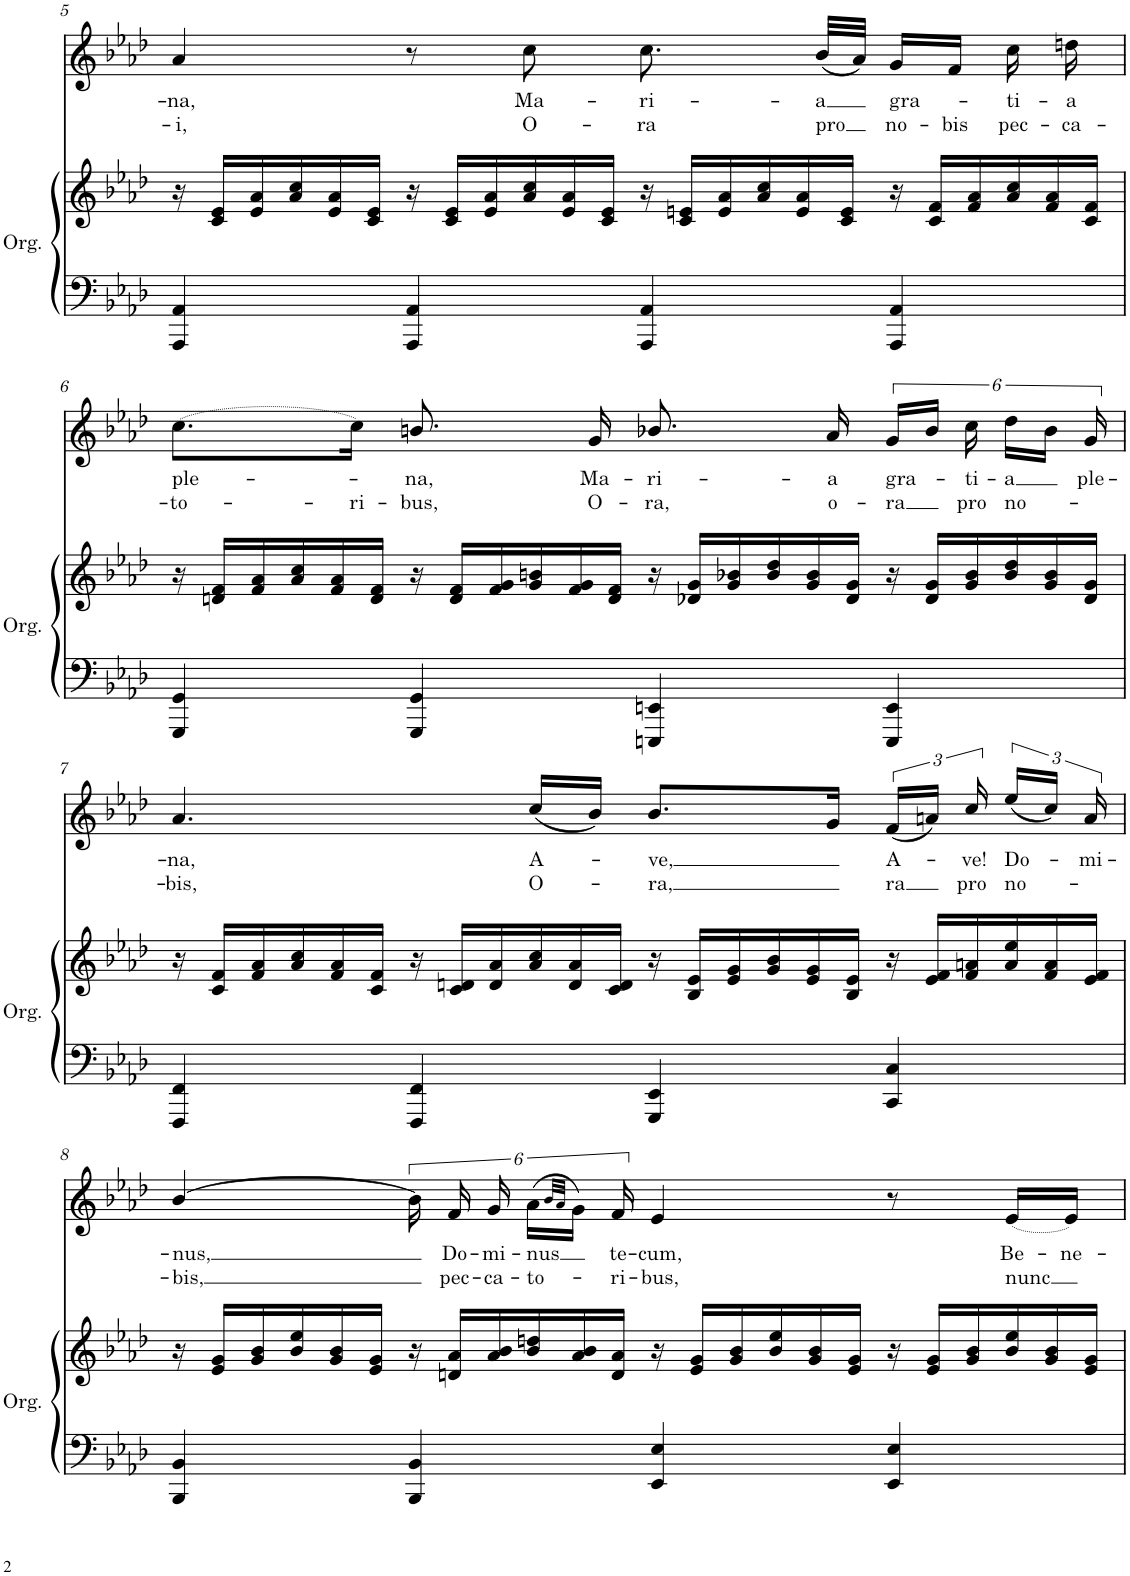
**kern	**kern	**kern	**text	**text
*part2	*part2	*part1	*part1	*part1
*staff3	*staff2	*staff1	*staff1	*staff1
*I"Pipe Organ	*	*I"Voice	*	*
*I'Org.	*	*	*	*
!!LO:PB:g=z
*clefF4	*clefG2	*clefG2	*	*
*k[b-e-a-d-]	*k[b-e-a-d-]	*k[b-e-a-d-]	*	*
*M4/4	*M4/4	*M4/4	*	*
*	*Xtuplet	*	*	*
=5	=5	=5	=5	=5
!	!	!	!LO:LY:b	!LO:LY:b
4AAA-/ 4AA-/	24r	4a-/	-na,	-i,
.	24c/ 24e-/LL	.	.	.
.	24e-/ 24a-/	.	.	.
.	24a-/ 24cc/	.	.	.
.	24e-/ 24a-/	.	.	.
.	24c/ 24e-/JJ	.	.	.
4AAA-/ 4AA-/	24r	8r	.	.
.	24c/ 24e-/LL	.	.	.
.	24e-/ 24a-/	.	.	.
!	!	!	!LO:LY:b	!LO:LY:b
.	24a-/ 24cc/	8cc\	Ma-	O-
.	24e-/ 24a-/	.	.	.
.	24c/ 24e-/JJ	.	.	.
!	!	!	!LO:LY:b	!LO:LY:b
4AAA-/ 4AA-/	24r	8.cc\	-ri-	-ra
.	24c/ 24en/LL	.	.	.
.	24e/ 24a-/	.	.	.
.	24a-/ 24cc/	.	.	.
.	24e/ 24a-/	.	.	.
!	!	!	!LO:LY:b	!LO:LY:b
.	.	(32b-/LLL	-a	pro
.	24c/ 24e/JJ	.	.	.
.	.	32a-/JJJ)	.	.
!	!	!	!LO:LY:b	!LO:LY:b
4AAA-/ 4AA-/	24r	16g/LL	gra-	no-
.	24c/ 24f/LL	.	.	.
!	!	!	!	!LO:LY:b
.	.	16f/JJ	.	-bis
.	24f/ 24a-/	.	.	.
!	!	!	!LO:LY:b	!LO:LY:b
.	24a-/ 24cc/	16cc\	-ti-	pec-
.	24f/ 24a-/	.	.	.
!	!	!	!LO:LY:b	!LO:LY:b
.	.	16ddn\	-a	-ca-
.	24c/ 24f/JJ	.	.	.
!!LO:LB:g=z
=6	=6	=6	=6	=6
!	!	!LO:T:dot	!LO:LY:b	!LO:LY:b
4GGG/ 4GG/	24r	[8.cc\L	ple-	-to-
.	24dn/ 24f/LL	.	.	.
.	24f/ 24a-/	.	.	.
.	24a-/ 24cc/	.	.	.
.	24f/ 24a-/	.	.	.
!	!	!	!	!LO:LY:b
.	.	16cc\Jk]	.	-ri-
.	24d/ 24f/JJ	.	.	.
!	!	!	!LO:LY:b	!LO:LY:b
4GGG/ 4GG/	24r	8.bn/	-na,	-bus,
.	24d/ 24f/LL	.	.	.
.	24f/ 24g/	.	.	.
.	24g/ 24bn/	.	.	.
.	24f/ 24g/	.	.	.
!	!	!	!LO:LY:b	!LO:LY:b
.	.	16g/	Ma-	O-
.	24d/ 24f/JJ	.	.	.
!	!	!	!LO:LY:b	!LO:LY:b
4EEEn/ 4EEn/	24r	8.b-X/	-ri-	-ra,
.	24d-X/ 24g/LL	.	.	.
.	24g/ 24b-X/	.	.	.
.	24b-/ 24dd-/	.	.	.
.	24g/ 24b-/	.	.	.
!	!	!	!LO:LY:b	!LO:LY:b
.	.	16a-/	-a	o-
.	24d-/ 24g/JJ	.	.	.
!	!	!	!LO:LY:b	!LO:LY:b
4EEE/ 4EE/	24r	24g/LL	gra-	-ra
.	24d-/ 24g/LL	24b-/JJ	.	.
!	!	!	!LO:LY:b	!LO:LY:b
.	24g/ 24b-/	24cc\	-ti-	pro
!	!	!	!LO:LY:b	!LO:LY:b
.	24b-/ 24dd-/	24dd-\LL	-a	no-
.	24g/ 24b-/	24b-\JJ	.	.
!	!	!	!LO:LY:b	!
.	24d-/ 24g/JJ	24g/	ple-	.
!!LO:LB:g=z
=7	=7	=7	=7	=7
!	!	!	!LO:LY:b	!LO:LY:b
4FFF/ 4FF/	24r	4.a-/	-na,	-bis,
.	24c/ 24f/LL	.	.	.
.	24f/ 24a-/	.	.	.
.	24a-/ 24cc/	.	.	.
.	24f/ 24a-/	.	.	.
.	24c/ 24f/JJ	.	.	.
4FFF/ 4FF/	24r	.	.	.
.	24c/ 24dn/LL	.	.	.
.	24d/ 24a-/	.	.	.
!	!	!	!LO:LY:b	!LO:LY:b
.	24a-/ 24cc/	(16cc/LL	A-	O-
.	24d/ 24a-/	.	.	.
.	.	16b-/JJ)	.	.
.	24c/ 24d/JJ	.	.	.
!	!	!	!LO:LY:b	!LO:LY:b
4GGG/ 4EE-/	24r	8.b-/L	-ve,	-ra,
.	24B-/ 24e-/LL	.	.	.
.	24e-/ 24g/	.	.	.
.	24g/ 24b-/	.	.	.
.	24e-/ 24g/	.	.	.
.	.	16g/Jk	.	.
.	24B-/ 24e-/JJ	.	.	.
!	!	!	!LO:LY:b	!LO:LY:b
4CC/ 4C/	24r	(24f/LL	A-	ra
.	24e-/ 24f/LL	24an/JJ)	.	.
!	!	!	!LO:LY:b	!LO:LY:b
.	24f/ 24an/	24cc/	-ve!	pro
!	!	!	!LO:LY:b	!LO:LY:b
.	24a/ 24ee-/	(24ee-/LL	Do-	no-
.	24f/ 24a/	24cc/JJ)	.	.
!	!	!	!LO:LY:b	!
.	24e-/ 24f/JJ	24a/	-mi-	.
!!LO:LB:g=z
=8	=8	=8	=8	=8
!	!	!	!LO:LY:b	!LO:LY:b
4BBB-/ 4BB-/	24r	[4b-/	-nus,	-bis,
.	24e-/ 24g/LL	.	.	.
.	24g/ 24b-/	.	.	.
.	24b-/ 24ee-/	.	.	.
.	24g/ 24b-/	.	.	.
.	24e-/ 24g/JJ	.	.	.
4BBB-/ 4BB-/	24r	24b-\]	.	.
!	!	!	!LO:LY:b	!LO:LY:b
.	24dn/ 24a-/LL	24f/	Do-	pec-
!	!	!	!LO:LY:b	!LO:LY:b
.	24a-/ 24b-/	24g/	-mi-	-ca-
!	!	!	!LO:LY:b	!LO:LY:b
.	24b-/ 24ddn/	(24a-\LL	-nus	-to-
.	.	32qb-/LLL	.	.
.	.	32qa-/JJJ	.	.
.	24a-/ 24b-/	24g\JJ)	.	.
!	!	!	!LO:LY:b	!LO:LY:b
.	24d/ 24a-/JJ	24f/	te-	-ri-
!	!	!	!LO:LY:b	!LO:LY:b
4EE-/ 4E-/	24r	4e-/	-cum,	-bus,
.	24e-/ 24g/LL	.	.	.
.	24g/ 24b-/	.	.	.
.	24b-/ 24ee-/	.	.	.
.	24g/ 24b-/	.	.	.
.	24e-/ 24g/JJ	.	.	.
4EE-/ 4E-/	24r	8r	.	.
.	24e-/ 24g/LL	.	.	.
.	24g/ 24b-/	.	.	.
!	!	!LO:T:dot	!LO:LY:b	!LO:LY:b
.	24b-/ 24ee-/	[16e-/LL	Be-	nunc
.	24g/ 24b-/	.	.	.
!	!	!	!LO:LY:b	!
.	.	16e-/JJ]	-ne-	.
.	24e-/ 24g/JJ	.	.	.
=	=	=	=	=
*-	*-	*-	*-	*-
